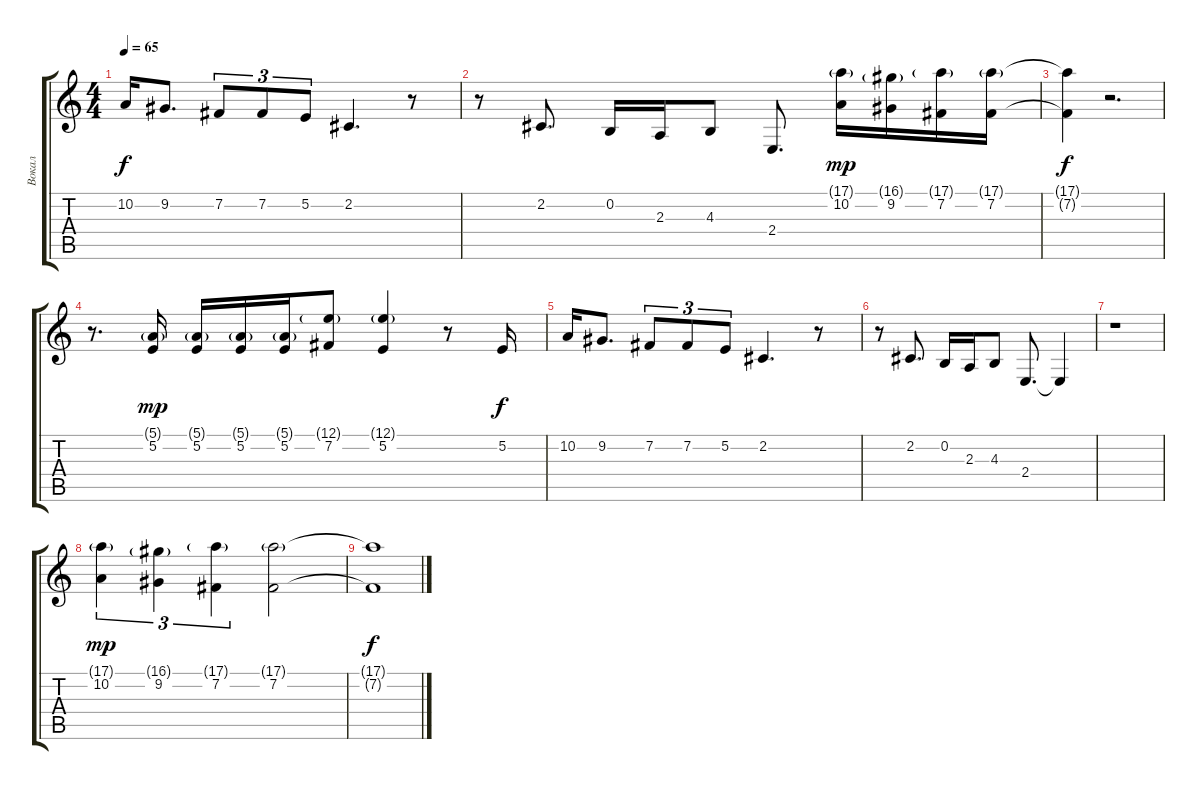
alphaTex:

\track ("Вокал" "Вокал") {instrument drawbarorgan}
\staff {score tabs}
\tuning (E4 B3 G3 D3 A2 E2) {hide}
\ts (4 4)
\tempo 65
\clef g2
\ks c
10.2.16{dy f} 9.2.8{d} 7.2.8{tu (3 2)} 7.2.8{tu (3 2)} 5.2.8{tu (3 2)} 2.2.4{d} r.8 |
r.8 2.2.8{d} 0.2.16 2.3.16 4.3.8 2.4.8{d} (17.1{g} 10.2).16{dy mp} (16.1{g} 9.2).16 (17.1{g} 7.2).16 (17.1{g} 7.2).16 |
(17.1{t} 7.2{t}).4{dy f} r.2{d} |
r.8{d} (5.1{g} 5.2).16{dy mp} (5.1{g} 5.2).16 (5.1{g} 5.2).16 (5.1{g} 5.2).16 (12.1{g} 7.2).8 (12.1{g} 5.2).4 r.8 5.2.16{dy f} |
10.2.16 9.2.8{d} 7.2.8{tu (3 2)} 7.2.8{tu (3 2)} 5.2.8{tu (3 2)} 2.2.4{d} r.8 |
r.8 2.2.8{d} 0.2.16 2.3.16 4.3.8 2.4.8{d} 2.4{t}.4 |
r.1 |
(17.1{g} 10.2).4{tu (3 2) dy mp} (16.1{g} 9.2).4{tu (3 2)} (17.1{g} 7.2).4{tu (3 2)} (17.1{g} 7.2).2{volume 1} |
(17.1{t} 7.2{t}).1{dy f}
